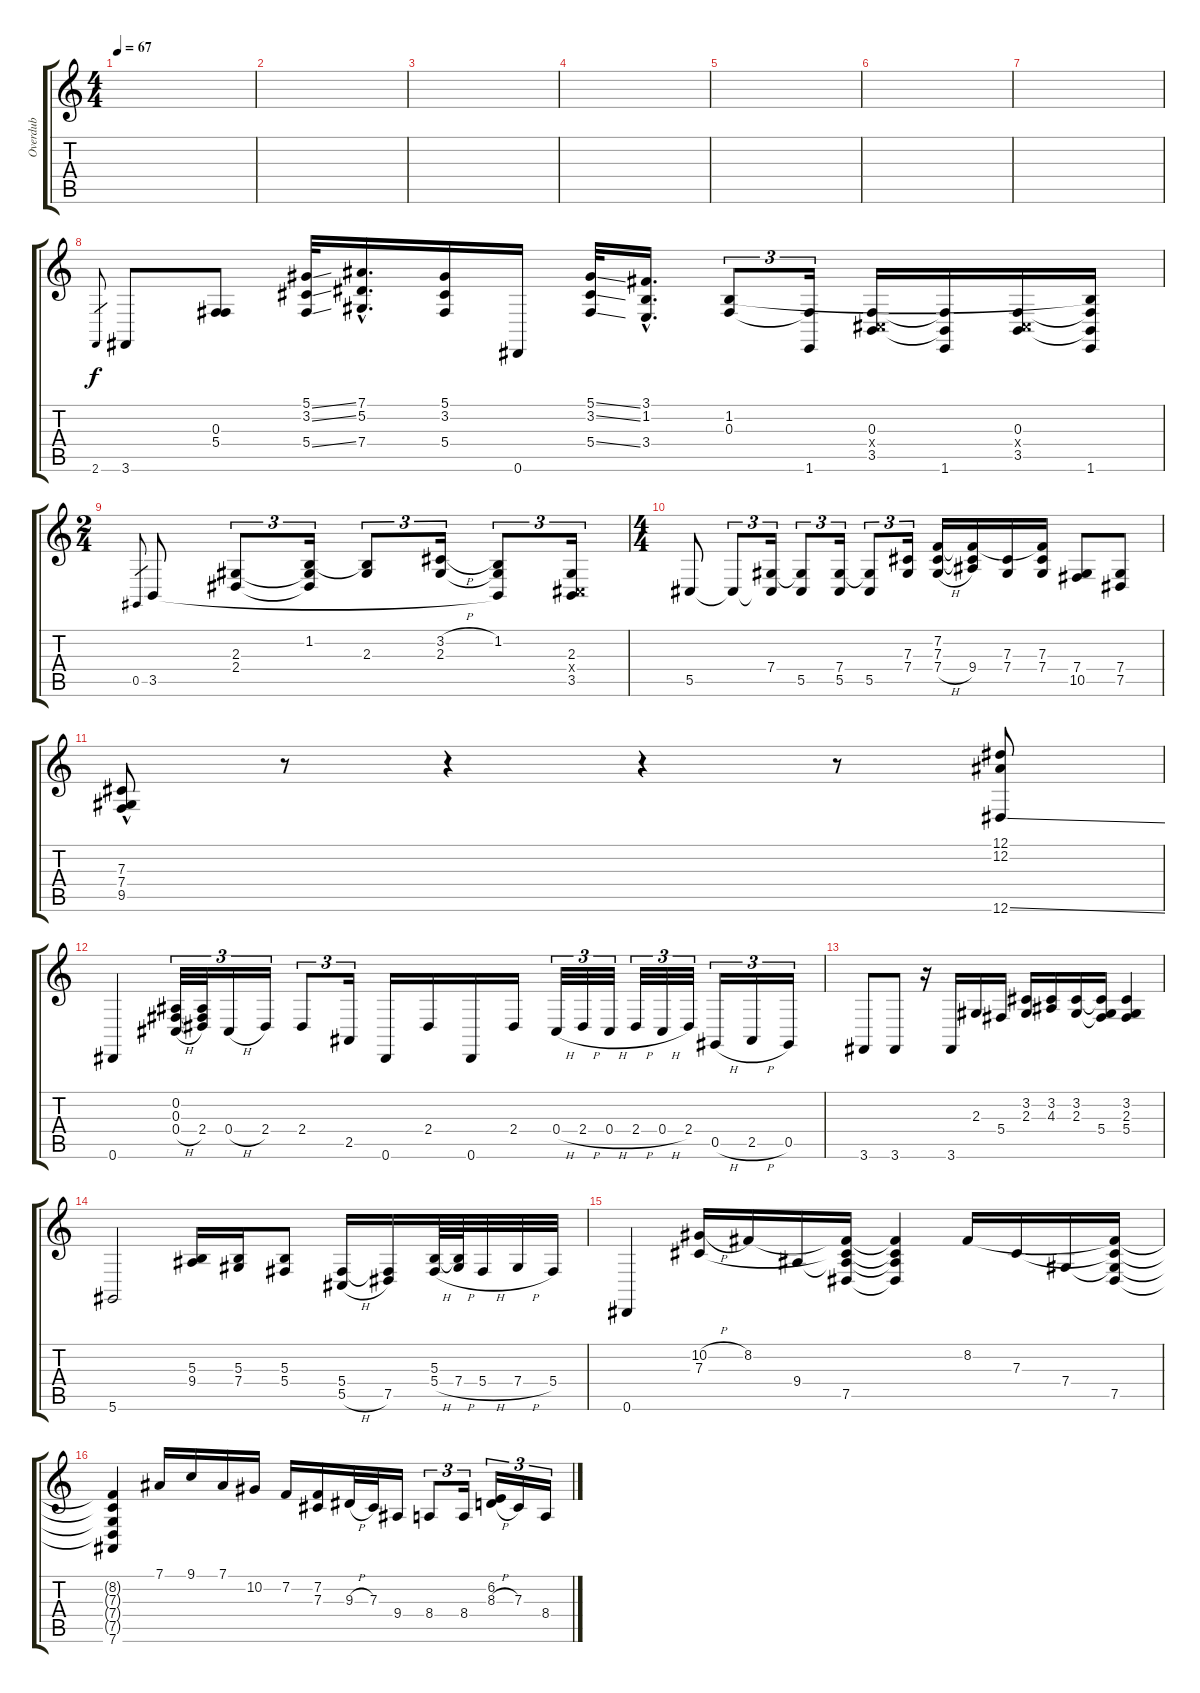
\track ("Overdub" "Overdub") {instrument pad5bowed}
\staff {score tabs}
\tuning (Eb4 Bb3 Gb3 Db3 Ab2 Eb2) {hide}
\ts (4 4)
\tempo 67
\clef g2
\ks c
|
|
|
|
|
|
|
2.6.8{gr} 3.6.8{volume 12} (0.3 5.4).8 (5.1{ss} 3.2{ss} 5.4{ss}).32 (7.1{hac} 5.2{hac} 7.4{hac}).16{d} (5.1 3.2 5.4).16 0.6.16 (5.1{ss} 3.2{ss} 5.4{ss}).32 (3.1{hac} 1.2{hac} 3.4{hac}).16{d} (1.2 0.3).8{tu (3 2)} (0.3{t} 1.6).16{tu (3 2)} (0.3 0.4{x} 3.5).16 (0.3{t} 3.5{t} 1.6).16 (0.3 0.4{x} 3.5).16 (1.2{t} 0.3{t} 3.5{t} 1.6).16 |
\ts (2 4)
0.5.8{gr} 3.5.8 (2.3 2.4).8{tu (3 2)} (1.2 2.3{t} 2.4{t}).16{tu (3 2)} (1.2{t} 2.3).8{tu (3 2)} (3.2{h} 2.3).16{tu (3 2)} (1.2 2.3{t} 3.5{t}).8{tu (3 2)} (2.3 0.4{x} 3.5).16{tu (3 2)} |
\ts (4 4)
5.5.8 5.5{t}.8{tu (3 2)} (7.4 5.5{t}).16{tu (3 2)} (7.4{t} 5.5).8{tu (3 2)} (7.4 5.5).16{tu (3 2)} (7.4{t} 5.5).8{tu (3 2)} (7.3 7.4).16{tu (3 2)} (7.2 7.3 7.4{h}).16 (7.2{t} 7.3{t} 9.4).16 (7.3 7.4).16 (7.2{t} 7.3 7.4).16 (7.4 10.5).8 (7.4 7.5).8 |
(7.3{hac} 7.4{hac} 9.5{hac}).8 r.8 r.4 r.4 r.8 (12.1 12.2 12.6{ss}).8 |
0.6.4 (0.2 0.3 0.4{h}).32{tu (3 2)} (0.2{t} 0.3{t} 2.4).32{tu (3 2)} 0.4{h}.16{tu (3 2)} 2.4.16{tu (3 2)} 2.4.8{tu (3 2)} 2.5.16{tu (3 2)} 0.6.16 2.4.16 0.6.16 2.4.16 0.4{h}.32{tu (3 2)} 2.4{h}.32{tu (3 2)} 0.4{h}.32{tu (3 2)} 2.4{h}.32{tu (3 2)} 0.4{h}.32{tu (3 2)} 2.4.32{tu (3 2)} 0.5{h}.16{tu (3 2)} 2.5{h}.16{tu (3 2)} 0.5.16{tu (3 2)} |
3.6.8 3.6.8 r.16 3.6.16 2.3.16 5.4.16 (3.2 2.3).16 (3.2 4.3).16 (3.2 2.3).16 (3.2{t} 2.3{t} 5.4).16 (3.2 2.3 5.4).4 |
5.6.2 (5.3 9.4).16 (5.3 7.4).16 (5.3 5.4).8 (5.4 5.5{h}).16 (5.4{t} 7.5).16 (5.3 5.4{h}).64 (5.3{t} 7.4{h}).64 5.4{h}.32 7.4{h}.32 5.4.32 |
0.6.4 (10.2{h} 7.3).16 8.2.16 9.4.16 (8.2{t} 7.3{t} 9.4{t} 7.5).16 (8.2{t} 7.3{t} 9.4{t} 7.5{t}).4 8.2.16 7.3.16 7.4.16 (8.2{t} 7.3{t} 7.4{t} 7.5).16 |
(8.2{t} 7.3{t} 7.4{t} 7.5{t} 7.6).4 7.1.16 9.1.16 7.1.16 10.2.16 7.2.16 (7.2 7.3).16 9.3{h}.32 7.3.32 9.4.16 8.4.8{tu (3 2)} 8.4.16{tu (3 2)} (6.2 8.3{h}).16{tu (3 2)} 7.3.16{tu (3 2)} 8.4.16{tu (3 2)}
